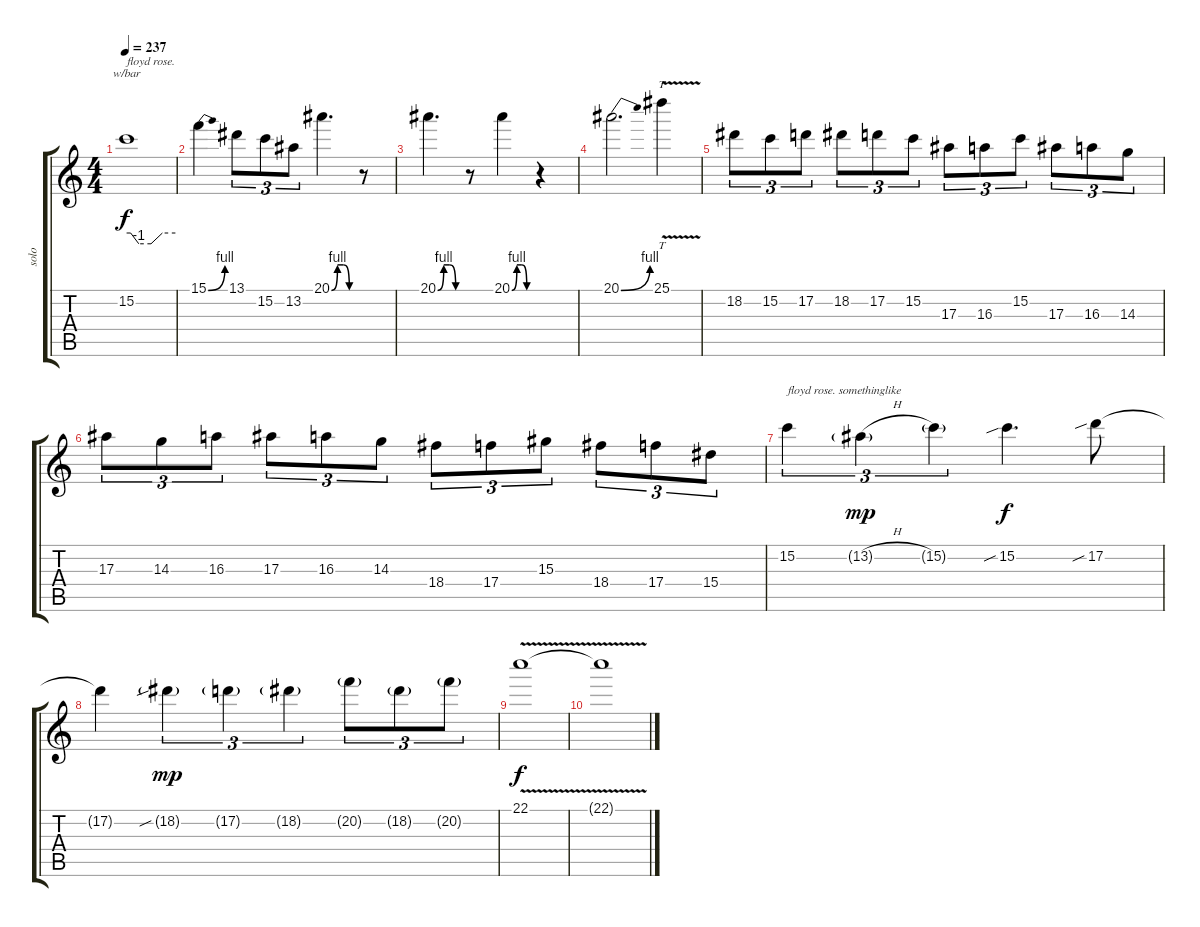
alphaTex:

\track ("solo " "solo ") {instrument distortionguitar}
\staff {score tabs}
\tuning (D4 A3 F3 C3 G2 C2) {hide}
\ts (4 4)
\tempo 237
\clef g2
\ks c
15.2.1{tbe (custom default 0 0 5 0 15 -4 30 -4 44 0 60 0) txt "floyd rose." dy f} |
15.1{be (bend 0 0 60 4)}.4 13.1.8{tu (3 2)} 15.2.8{tu (3 2)} 13.2.8{tu (3 2)} 20.1{be (custom 0 0 15 4 30 4 45 0 60 0)}.4{d} r.8 |
20.1{be (custom 0 0 15 4 30 4 45 0 60 0)}.4{d} r.8 20.1{be (custom 0 0 15 4 30 4 45 0 60 0)}.4 r.4 |
20.1{be (bend 0 0 60 4)}.2{d} 25.1{v}.4{tt} |
18.2.8{tu (3 2)} 15.2.8{tu (3 2)} 17.2.8{tu (3 2)} 18.2.8{tu (3 2)} 17.2.8{tu (3 2)} 15.2.8{tu (3 2)} 17.3.8{tu (3 2)} 16.3.8{tu (3 2)} 15.2.8{tu (3 2)} 17.3.8{tu (3 2)} 16.3.8{tu (3 2)} 14.3.8{tu (3 2)} |
17.3.8{tu (3 2)} 14.3.8{tu (3 2)} 16.3.8{tu (3 2)} 17.3.8{tu (3 2)} 16.3.8{tu (3 2)} 14.3.8{tu (3 2)} 18.4.8{tu (3 2)} 17.4.8{tu (3 2)} 15.3.8{tu (3 2)} 18.4.8{tu (3 2)} 17.4.8{tu (3 2)} 15.4.8{tu (3 2)} |
15.2.4{tu (3 2) txt "floyd rose. somethinglike"} 13.2{h g}.4{tu (3 2) dy mp} 15.2{g}.4{tu (3 2)} 15.2{sib}.4{d dy f} 17.2{sib}.8 |
17.2{t}.4 18.2{sib g}.4{tu (3 2) dy mp} 17.2{g}.4{tu (3 2)} 18.2{g}.4{tu (3 2)} 20.2{g}.8{tu (3 2)} 18.2{g}.8{tu (3 2)} 20.2{g}.8{tu (3 2)} |
22.1{v}.1{dy f} |
22.1{t}.1
